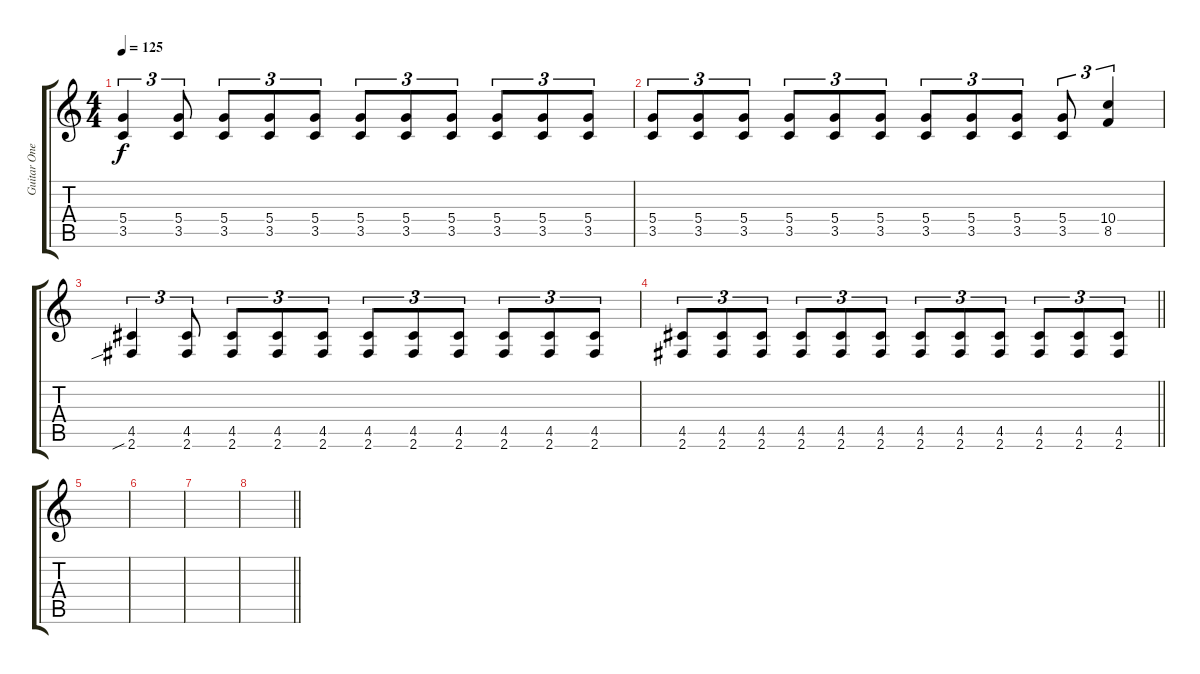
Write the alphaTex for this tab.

\track ("Guitar One" "Guitar One") {instrument distortionguitar}
\staff {score tabs}
\tuning (E4 B3 G3 D3 A2 E2) {hide}
\ts (4 4)
\tempo 125
\clef g2
\ks c
(5.4 3.5).4{tu (3 2) dy f} (5.4 3.5).8{tu (3 2)} (5.4 3.5).8{tu (3 2)} (5.4 3.5).8{tu (3 2)} (5.4 3.5).8{tu (3 2)} (5.4 3.5).8{tu (3 2)} (5.4 3.5).8{tu (3 2)} (5.4 3.5).8{tu (3 2)} (5.4 3.5).8{tu (3 2)} (5.4 3.5).8{tu (3 2)} (5.4 3.5).8{tu (3 2)} |
(5.4 3.5).8{tu (3 2)} (5.4 3.5).8{tu (3 2)} (5.4 3.5).8{tu (3 2)} (5.4 3.5).8{tu (3 2)} (5.4 3.5).8{tu (3 2)} (5.4 3.5).8{tu (3 2)} (5.4 3.5).8{tu (3 2)} (5.4 3.5).8{tu (3 2)} (5.4 3.5).8{tu (3 2)} (5.4 3.5).8{tu (3 2)} (10.4 8.5).4{tu (3 2)} |
(4.5 2.6{sib}).4{tu (3 2)} (4.5 2.6).8{tu (3 2)} (4.5 2.6).8{tu (3 2)} (4.5 2.6).8{tu (3 2)} (4.5 2.6).8{tu (3 2)} (4.5 2.6).8{tu (3 2)} (4.5 2.6).8{tu (3 2)} (4.5 2.6).8{tu (3 2)} (4.5 2.6).8{tu (3 2)} (4.5 2.6).8{tu (3 2)} (4.5 2.6).8{tu (3 2)} |
\barLineRight lightlight
(4.5 2.6).8{tu (3 2)} (4.5 2.6).8{tu (3 2)} (4.5 2.6).8{tu (3 2)} (4.5 2.6).8{tu (3 2)} (4.5 2.6).8{tu (3 2)} (4.5 2.6).8{tu (3 2)} (4.5 2.6).8{tu (3 2)} (4.5 2.6).8{tu (3 2)} (4.5 2.6).8{tu (3 2)} (4.5 2.6).8{tu (3 2)} (4.5 2.6).8{tu (3 2)} (4.5 2.6).8{tu (3 2)} |
|
|
|
\barLineRight lightlight
